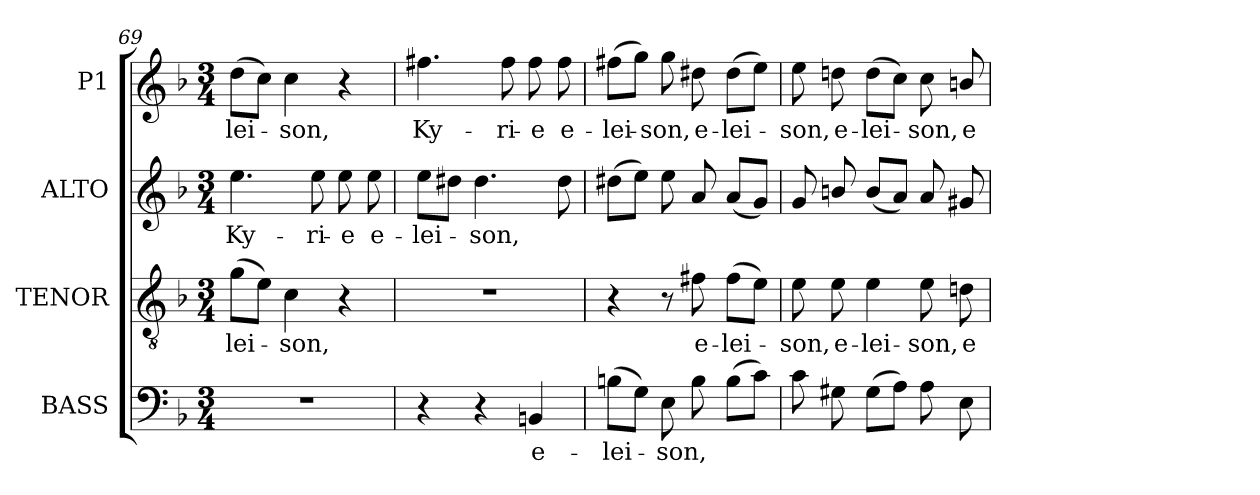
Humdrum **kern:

**kern	**text	**kern	**text	**kern	**text	**kern	**text
*part4	*part4	*part3	*part3	*part2	*part2	*part1	*part1
*staff4	*staff4	*staff3	*staff3	*staff2	*staff2	*staff1	*staff1
*I"BASS	*	*I"TENOR	*	*I"ALTO	*	*I"P1	*
*clefF4	*	*clefGv2	*	*clefG2	*	*clefG2	*
*	*	*ITrd7c12	*	*	*	*	*
*k[b-]	*	*k[b-]	*	*k[b-]	*	*k[b-]	*
*F:	*	*F:	*	*F:	*	*F:	*
*M3/4	*	*M3/4	*	*M3/4	*	*M3/4	*
=69	=69	=69	=69	=69	=69	=69	=69
!LO:N:vis=1	!	!	!	!	!	!	!
!	!	!	!LO:LY:b:color=#000000	!	!	!	!
!	!	!	!	!	!LO:LY:b:color=#000000	!	!
!	!	!	!	!	!	!	!LO:LY:b:color=#000000
2.r	.	(8Gi\L	-lei-	4.eei\	Ky-	(8ddi\L	-lei-
.	.	8Ei\J)	.	.	.	8cci\J)	.
!	!	!	!LO:LY:b:color=#000000	!	!	!	!
!	!	!	!	!	!	!	!LO:LY:b:color=#000000
.	.	4Ci\	-son,	.	.	4cci\	-son,
!	!	!	!	!	!LO:LY:b:color=#000000	!	!
.	.	.	.	8eei\	-ri-	.	.
!	!	!	!	!	!LO:LY:b:color=#000000	!	!
.	.	4r	.	8eei\	-e	4r	.
!	!	!	!	!	!LO:LY:b:color=#000000	!	!
.	.	.	.	8eei\	e-	.	.
=70	=70	=70	=70	=70	=70	=70	=70
!	!	!LO:N:vis=1	!	!	!	!	!
!	!	!	!	!	!LO:LY:b:color=#000000	!	!
!	!	!	!	!	!	!	!LO:LY:b:color=#000000
4r	.	2.r	.	8eei\L	-lei-	4.ff#Xi\	Ky-
.	.	.	.	8dd#Xi\J	.	.	.
!	!	!	!	!	!LO:LY:b:color=#000000	!	!
4r	.	.	.	4.dd#i\	-son,	.	.
!	!	!	!	!	!	!	!LO:LY:b:color=#000000
.	.	.	.	.	.	8ff#i\	-ri-
!	!LO:LY:b:color=#000000	!	!	!	!	!	!
!	!	!	!	!	!	!	!LO:LY:b:color=#000000
4BBni/	e-	.	.	.	.	8ff#i\	-e
!	!	!	!	!	!	!	!LO:LY:b:color=#000000
.	.	.	.	8dd#i\	.	8ff#i\	e-
=71	=71	=71	=71	=71	=71	=71	=71
!	!LO:LY:b:color=#000000	!	!	!	!	!	!
!	!	!	!	!	!	!	!LO:LY:b:color=#000000
(8Bni\L	-lei-	4r	.	(8dd#Xi\L	.	(8ff#Xi\L	-lei-
8Gi\J)	.	.	.	8eei\J)	.	8ggi\J)	.
!	!LO:LY:b:color=#000000	!	!	!	!	!	!
!	!	!	!	!	!	!	!LO:LY:b:color=#000000
8Ei\	-son,	8r	.	8eei\	.	8ggi\	-son,
!	!	!	!LO:LY:b:color=#000000	!	!	!	!
!	!	!	!	!	!	!	!LO:LY:b:color=#000000
8Bi\	.	8F#Xi\	e-	8ai/	.	8dd#Xi\	e-
!	!	!	!LO:LY:b:color=#000000	!	!	!	!
!	!	!	!	!	!	!	!LO:LY:b:color=#000000
(8Bi\L	.	(8F#i\L	-lei-	(8ai/L	.	(8dd#i\L	-lei-
8ci\J)	.	8Ei\J)	.	8gi/J)	.	8eei\J)	.
=72	=72	=72	=72	=72	=72	=72	=72
!	!	!	!LO:LY:b:color=#000000	!	!	!	!
!	!	!	!	!	!	!	!LO:LY:b:color=#000000
8ci\	.	8Ei\	-son,	8gi/	.	8eei\	-son,
!	!	!	!LO:LY:b:color=#000000	!	!	!	!
!	!	!	!	!	!	!	!LO:LY:b:color=#000000
8G#Xi\	.	8Ei\	e-	8bni/	.	8ddni\	e-
!	!	!	!LO:LY:b:color=#000000	!	!	!	!
!	!	!	!	!	!	!	!LO:LY:b:color=#000000
(8G#i\L	.	4Ei\	-lei-	(8bi/L	.	(8ddi\L	-lei-
8Ai\J)	.	.	.	8ai/J)	.	8cci\J)	.
!	!	!	!LO:LY:b:color=#000000	!	!	!	!
!	!	!	!	!	!	!	!LO:LY:b:color=#000000
8Ai\	.	8Ei\	-son,	8ai/	.	8cci\	-son,
!	!	!	!LO:LY:b:color=#000000	!	!	!	!
!	!	!	!	!	!	!	!LO:LY:b:color=#000000
8Ei\	.	8Dni\	e-	8g#Xi/	.	8bni/	e-
=	=	=	=	=	=	=	=
*-	*-	*-	*-	*-	*-	*-	*-
